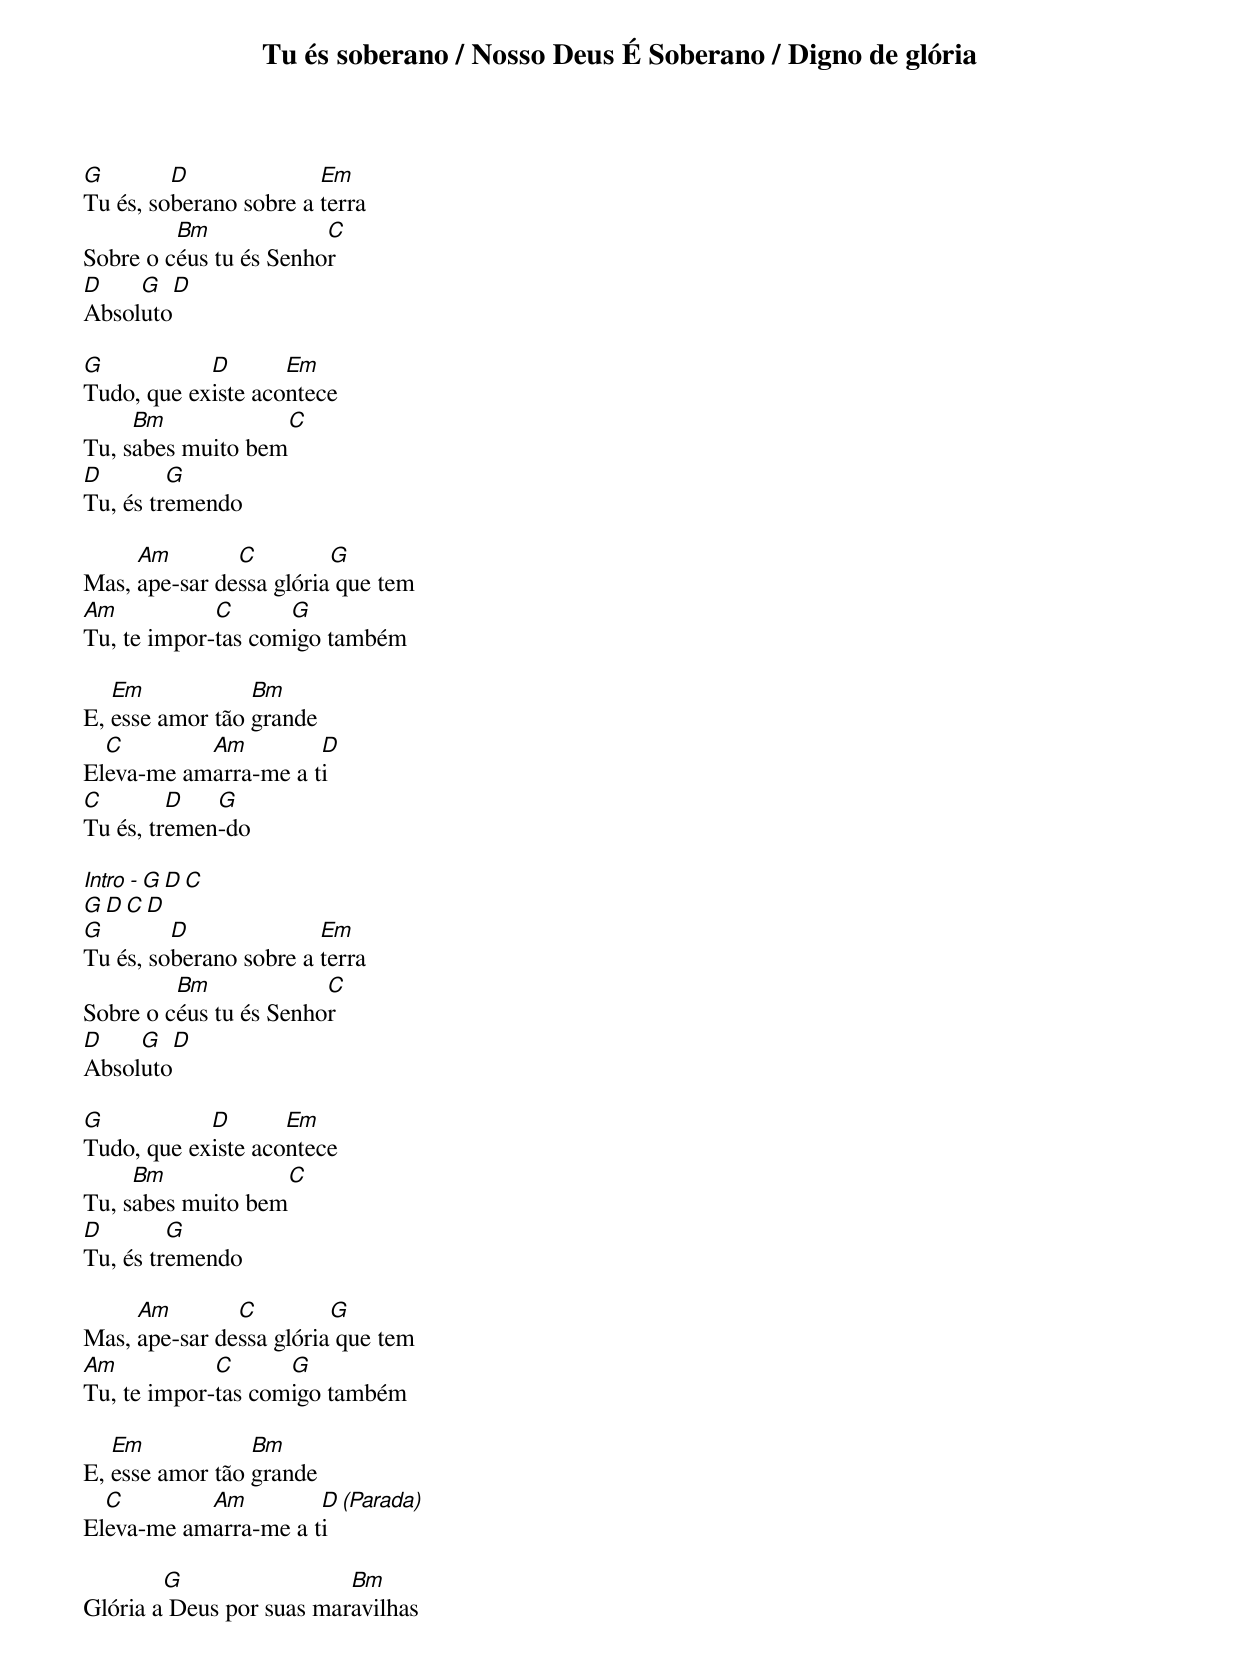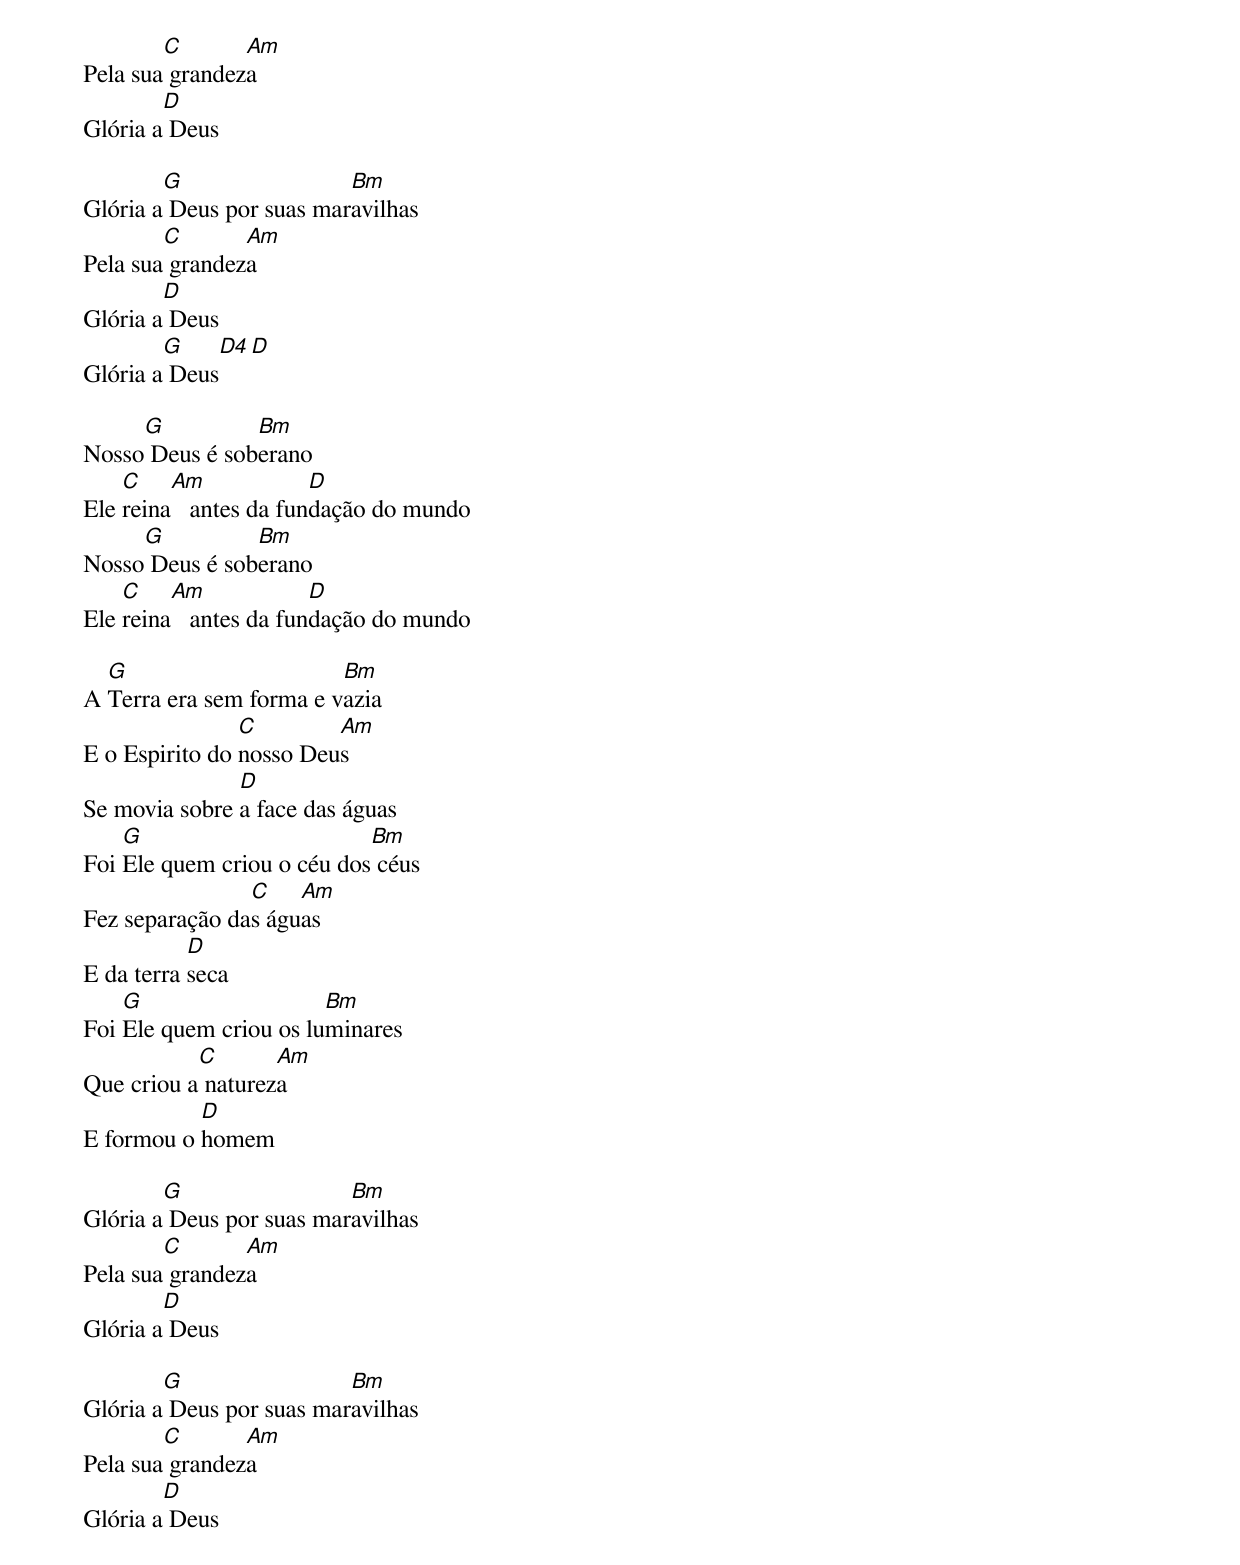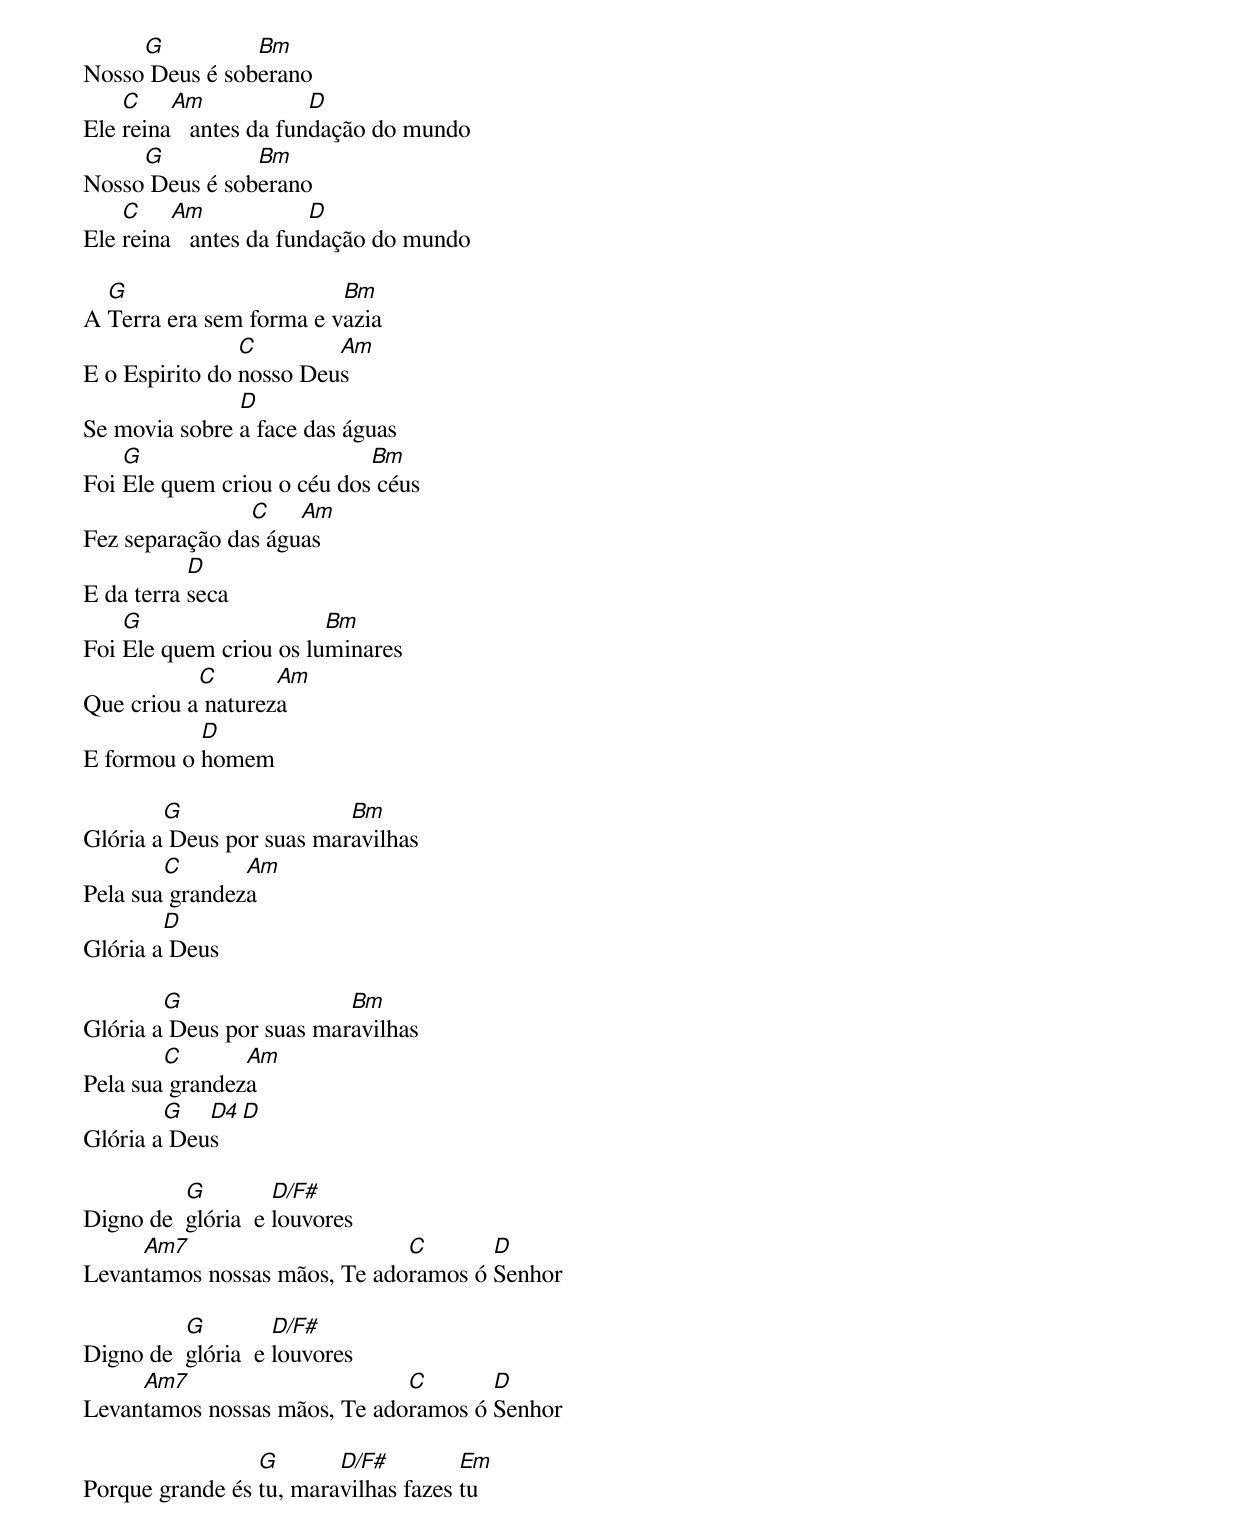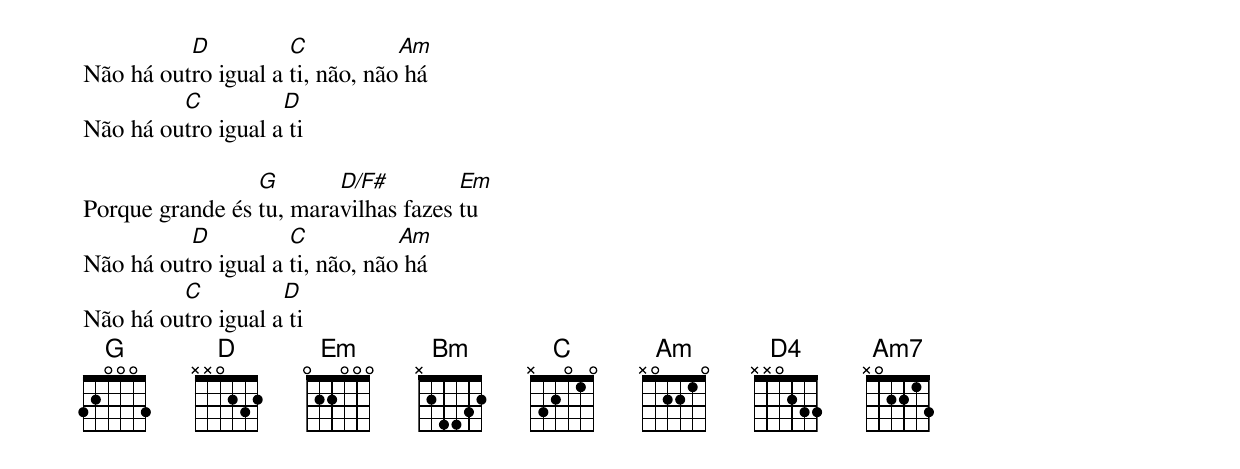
Tu és soberano / Nosso Deus É Soberano / Digno de glória

G        D              Em
Tu és, soberano sobre a terra
         Bm             C
Sobre o céus tu és Senhor
D    G   D
Absoluto

G           D       Em
Tudo, que existe acontece
     Bm            C
Tu, sabes muito bem
D        G
Tu, és tremendo

     Am        C         G
Mas, ape-sar dessa glória que tem
Am           C      G
Tu, te impor-tas comigo também

   Em            Bm
E, esse amor tão grande
  C        Am         D
Eleva-me amarra-me a ti
C        D   G
Tu és, tremen-do

Intro - G  D  C
        G  D  C  D
G        D              Em
Tu és, soberano sobre a terra
         Bm             C
Sobre o céus tu és Senhor
D    G   D
Absoluto

G           D       Em
Tudo, que existe acontece
     Bm            C
Tu, sabes muito bem
D        G
Tu, és tremendo

     Am        C         G
Mas, ape-sar dessa glória que tem
Am           C      G
Tu, te impor-tas comigo também

   Em            Bm
E, esse amor tão grande
  C        Am         D (Parada)
Eleva-me amarra-me a ti

        G                 Bm
Glória a Deus por suas maravilhas
        C       Am
Pela sua grandeza
        D
Glória a Deus

        G                 Bm
Glória a Deus por suas maravilhas
        C       Am
Pela sua grandeza
        D
Glória a Deus
        G       D4 D
Glória a Deus

     G          Bm
Nosso Deus é soberano
    C    Am             D
Ele reina   antes da fundação do mundo
     G          Bm
Nosso Deus é soberano
    C    Am             D
Ele reina   antes da fundação do mundo

  G                      Bm
A Terra era sem forma e vazia
                C        Am
E o Espirito do nosso Deus
               D
Se movia sobre a face das águas
    G                       Bm
Foi Ele quem criou o céu dos céus
                C    Am
Fez separação das águas
           D
E da terra seca
    G                   Bm
Foi Ele quem criou os luminares
           C       Am
Que criou a natureza
           D
E formou o homem

        G                 Bm
Glória a Deus por suas maravilhas
        C       Am
Pela sua grandeza
        D
Glória a Deus

        G                 Bm
Glória a Deus por suas maravilhas
        C       Am
Pela sua grandeza
        D
Glória a Deus

     G          Bm
Nosso Deus é soberano
    C    Am             D
Ele reina   antes da fundação do mundo
     G          Bm
Nosso Deus é soberano
    C    Am             D
Ele reina   antes da fundação do mundo

  G                      Bm
A Terra era sem forma e vazia
                C        Am
E o Espirito do nosso Deus
               D
Se movia sobre a face das águas
    G                       Bm
Foi Ele quem criou o céu dos céus
                C    Am
Fez separação das águas
           D
E da terra seca
    G                   Bm
Foi Ele quem criou os luminares
           C       Am
Que criou a natureza
           D
E formou o homem

        G                 Bm
Glória a Deus por suas maravilhas
        C       Am
Pela sua grandeza
        D
Glória a Deus

        G                 Bm
Glória a Deus por suas maravilhas
        C       Am
Pela sua grandeza
        G   D4  D
Glória a Deus

          G         D/F#
Digno de  glória  e louvores
     Am7                      C       D
Levantamos nossas mãos, Te adoramos ó Senhor

          G         D/F#
Digno de  glória  e louvores
     Am7                      C       D
Levantamos nossas mãos, Te adoramos ó Senhor

                 G       D/F#         Em
Porque grande és tu, maravilhas fazes tu
          D          C           Am
Não há outro igual a ti, não, não há
         C          D
Não há outro igual a ti

                 G       D/F#         Em
Porque grande és tu, maravilhas fazes tu
          D          C           Am
Não há outro igual a ti, não, não há
         C          D
Não há outro igual a ti
